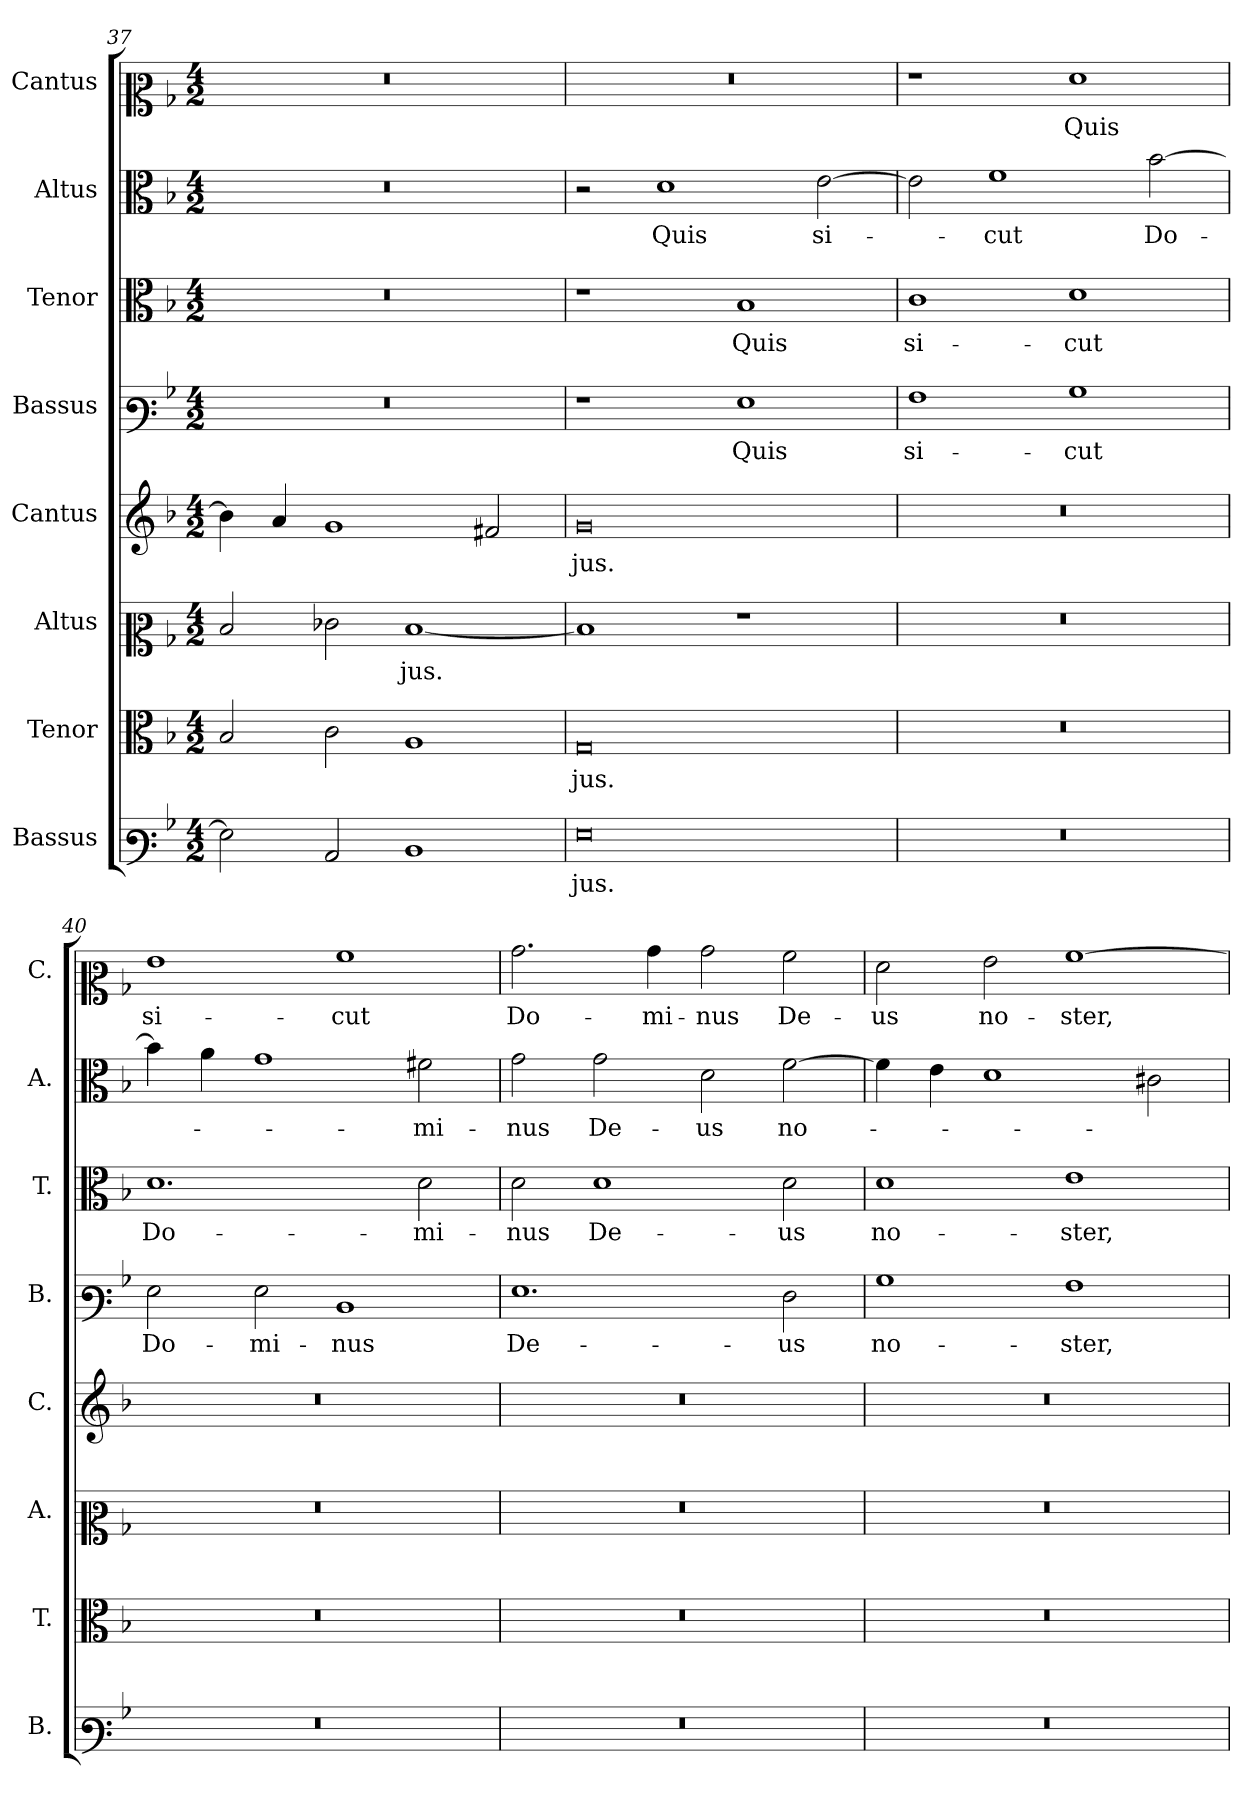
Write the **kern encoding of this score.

**kern	**text	**kern	**text	**kern	**text	**kern	**text	**kern	**text	**kern	**text	**kern	**text	**kern	**text
*part8	*part8	*part7	*part7	*part6	*part6	*part5	*part5	*part4	*part4	*part3	*part3	*part2	*part2	*part1	*part1
*staff8	*staff8	*staff7	*staff7	*staff6	*staff6	*staff5	*staff5	*staff4	*staff4	*staff3	*staff3	*staff2	*staff2	*staff1	*staff1
*I"Bassus	*	*I"Tenor	*	*I"Altus	*	*I"Cantus	*	*I"Bassus	*	*I"Tenor	*	*I"Altus	*	*I"Cantus	*
*I'B.	*	*I'T.	*	*I'A.	*	*I'C.	*	*I'B.	*	*I'T.	*	*I'A.	*	*I'C.	*
*clefF3	*	*clefC3	*	*clefC2	*	*clefG2	*	*clefF3	*	*clefC3	*	*clefC3	*	*clefC2	*
*k[b-]	*	*k[b-]	*	*k[b-]	*	*k[b-]	*	*k[b-]	*	*k[b-]	*	*k[b-]	*	*k[b-]	*
*M4/2	*	*M4/2	*	*M4/2	*	*M4/2	*	*M4/2	*	*M4/2	*	*M4/2	*	*M4/2	*
=37	=37	=37	=37	=37	=37	=37	=37	=37	=37	=37	=37	=37	=37	=37	=37
!	!	!	!	!	!	!	!	!LO:N:vis=1	!	!LO:N:vis=1	!	!LO:N:vis=1	!	!LO:N:vis=1	!
2G\]	.	2B-/	.	2d/	.	4b-\]	.	0r	.	0r	.	0r	.	0r	.
.	.	.	.	.	.	4a/	.	.	.	.	.	.	.	.	.
2C/	.	2c\	.	2e-X\	.	1g	.	.	.	.	.	.	.	.	.
1D	.	1A	.	[1d	-jus.	.	.	.	.	.	.	.	.	.	.
.	.	.	.	.	.	2f#X/	.	.	.	.	.	.	.	.	.
=38	=38	=38	=38	=38	=38	=38	=38	=38	=38	=38	=38	=38	=38	=38	=38
!	!	!	!	!	!	!	!	!	!	!	!	!	!	!LO:N:vis=1	!
0G	-jus.	0G	-jus.	1d]	.	0g	-jus.	1r	.	1r	.	2r	.	0r	.
.	.	.	.	.	.	.	.	.	.	.	.	1d	Quis	.	.
.	.	.	.	1r	.	.	.	1G	Quis	1B-	Quis	.	.	.	.
.	.	.	.	.	.	.	.	.	.	.	.	[2e\	si-	.	.
=39	=39	=39	=39	=39	=39	=39	=39	=39	=39	=39	=39	=39	=39	=39	=39
!LO:N:vis=1	!	!LO:N:vis=1	!	!LO:N:vis=1	!	!LO:N:vis=1	!	!	!	!	!	!	!	!	!
0r	.	0r	.	0r	.	0r	.	1A	si-	1c	si-	2e\]	.	1r	.
.	.	.	.	.	.	.	.	.	.	.	.	1f	-cut	.	.
.	.	.	.	.	.	.	.	1B-	-cut	1d	cut	.	.	1f	Quis
.	.	.	.	.	.	.	.	.	.	.	.	[2b-\	Do-	.	.
=40	=40	=40	=40	=40	=40	=40	=40	=40	=40	=40	=40	=40	=40	=40	=40
!LO:N:vis=1	!	!LO:N:vis=1	!	!LO:N:vis=1	!	!LO:N:vis=1	!	!	!	!	!	!	!	!	!
0r	.	0r	.	0r	.	0r	.	2G\	Do-	1.d	Do-	4b-\]	.	1g	si-
.	.	.	.	.	.	.	.	.	.	.	.	4a\	.	.	.
.	.	.	.	.	.	.	.	2G\	-mi-	.	.	1g	.	.	.
.	.	.	.	.	.	.	.	1D	-nus	.	.	.	.	1a	-cut
.	.	.	.	.	.	.	.	.	.	2d\	-mi-	2f#X\	-mi-	.	.
=41	=41	=41	=41	=41	=41	=41	=41	=41	=41	=41	=41	=41	=41	=41	=41
!LO:N:vis=1	!	!LO:N:vis=1	!	!LO:N:vis=1	!	!LO:N:vis=1	!	!	!	!	!	!	!	!	!
0r	.	0r	.	0r	.	0r	.	1.G	De-	2d\	-nus	2g\	-nus	2.b-\	Do-
.	.	.	.	.	.	.	.	.	.	1d	De-	2g\	De-	.	.
.	.	.	.	.	.	.	.	.	.	.	.	.	.	4b-\	-mi-
.	.	.	.	.	.	.	.	.	.	.	.	2d\	-us	2b-\	-nus
.	.	.	.	.	.	.	.	2F\	-us	2d\	-us	[2f\	no-	2a\	De-
=42	=42	=42	=42	=42	=42	=42	=42	=42	=42	=42	=42	=42	=42	=42	=42
!LO:N:vis=1	!	!LO:N:vis=1	!	!LO:N:vis=1	!	!LO:N:vis=1	!	!	!	!	!	!	!	!	!
0r	.	0r	.	0r	.	0r	.	1B-	no-	1d	no-	4f\]	.	2f\	-us
.	.	.	.	.	.	.	.	.	.	.	.	4e\	.	.	.
.	.	.	.	.	.	.	.	.	.	.	.	1d	.	2g\	no-
.	.	.	.	.	.	.	.	1A	-ster,	1e	-ster,	.	.	[1a	-ster,
.	.	.	.	.	.	.	.	.	.	.	.	2c#X\	.	.	.
=	=	=	=	=	=	=	=	=	=	=	=	=	=	=	=
*-	*-	*-	*-	*-	*-	*-	*-	*-	*-	*-	*-	*-	*-	*-	*-
